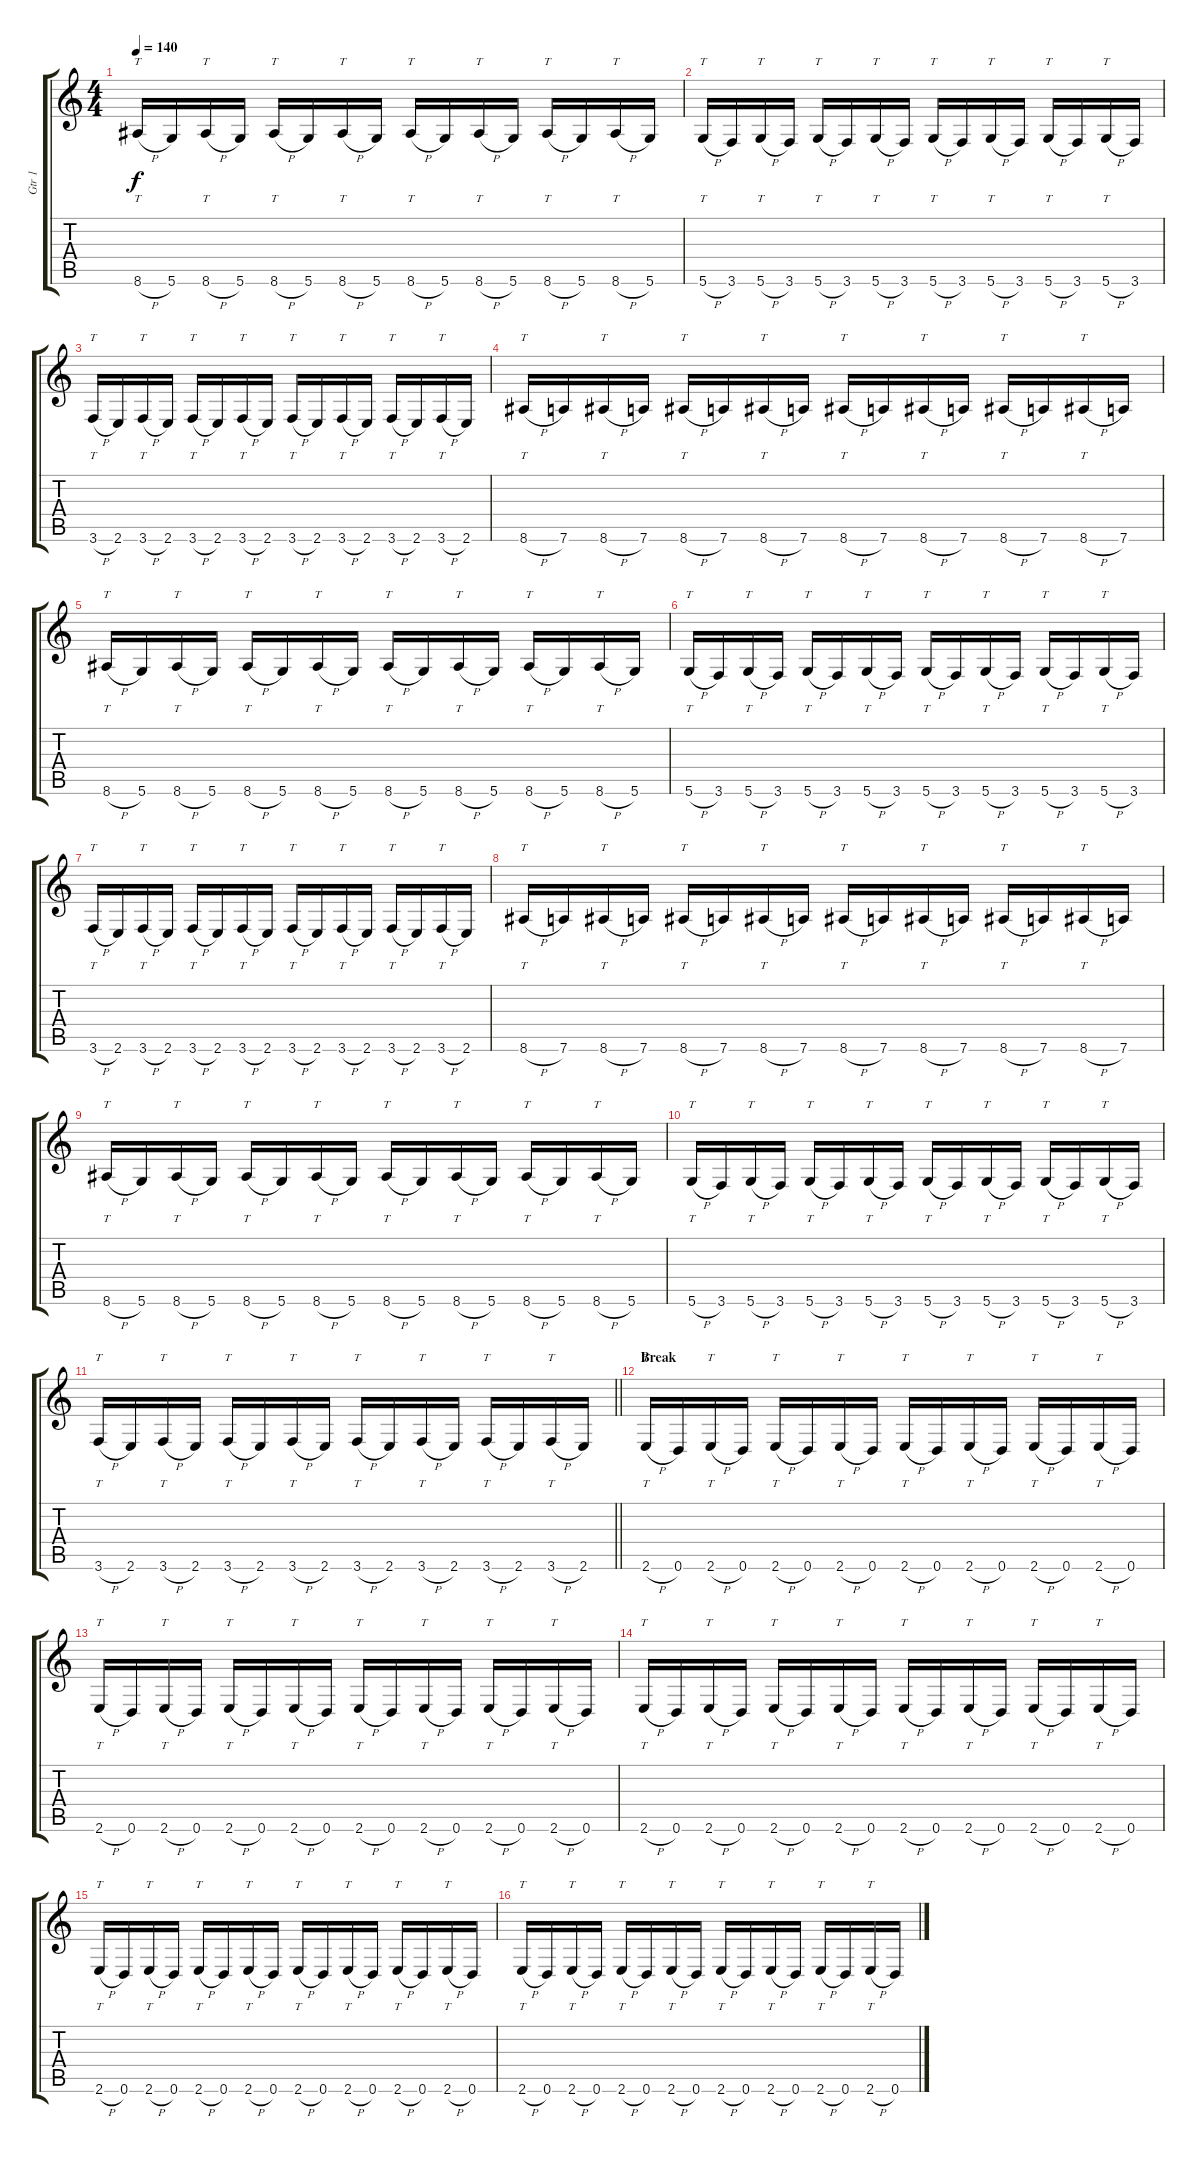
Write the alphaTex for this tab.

\track ("Gtr 1" "Gtr 1") {instrument distortionguitar}
\staff {score tabs}
\tuning (D4 A3 F3 C3 G2 D2) {hide}
\ts (4 4)
\tempo 140
\clef g2
\ks c
8.6{h}.16{tt dy f} 5.6.16 8.6{h}.16{tt} 5.6.16 8.6{h}.16{tt} 5.6.16 8.6{h}.16{tt} 5.6.16 8.6{h}.16{tt} 5.6.16 8.6{h}.16{tt} 5.6.16 8.6{h}.16{tt} 5.6.16 8.6{h}.16{tt} 5.6.16 |
5.6{h}.16{tt} 3.6.16 5.6{h}.16{tt} 3.6.16 5.6{h}.16{tt} 3.6.16 5.6{h}.16{tt} 3.6.16 5.6{h}.16{tt} 3.6.16 5.6{h}.16{tt} 3.6.16 5.6{h}.16{tt} 3.6.16 5.6{h}.16{tt} 3.6.16 |
3.6{h}.16{tt} 2.6.16 3.6{h}.16{tt} 2.6.16 3.6{h}.16{tt} 2.6.16 3.6{h}.16{tt} 2.6.16 3.6{h}.16{tt} 2.6.16 3.6{h}.16{tt} 2.6.16 3.6{h}.16{tt} 2.6.16 3.6{h}.16{tt} 2.6.16 |
8.6{h}.16{tt} 7.6.16 8.6{h}.16{tt} 7.6.16 8.6{h}.16{tt} 7.6.16 8.6{h}.16{tt} 7.6.16 8.6{h}.16{tt} 7.6.16 8.6{h}.16{tt} 7.6.16 8.6{h}.16{tt} 7.6.16 8.6{h}.16{tt} 7.6.16 |
8.6{h}.16{tt} 5.6.16 8.6{h}.16{tt} 5.6.16 8.6{h}.16{tt} 5.6.16 8.6{h}.16{tt} 5.6.16 8.6{h}.16{tt} 5.6.16 8.6{h}.16{tt} 5.6.16 8.6{h}.16{tt} 5.6.16 8.6{h}.16{tt} 5.6.16 |
5.6{h}.16{tt} 3.6.16 5.6{h}.16{tt} 3.6.16 5.6{h}.16{tt} 3.6.16 5.6{h}.16{tt} 3.6.16 5.6{h}.16{tt} 3.6.16 5.6{h}.16{tt} 3.6.16 5.6{h}.16{tt} 3.6.16 5.6{h}.16{tt} 3.6.16 |
3.6{h}.16{tt} 2.6.16 3.6{h}.16{tt} 2.6.16 3.6{h}.16{tt} 2.6.16 3.6{h}.16{tt} 2.6.16 3.6{h}.16{tt} 2.6.16 3.6{h}.16{tt} 2.6.16 3.6{h}.16{tt} 2.6.16 3.6{h}.16{tt} 2.6.16 |
8.6{h}.16{tt} 7.6.16 8.6{h}.16{tt} 7.6.16 8.6{h}.16{tt} 7.6.16 8.6{h}.16{tt} 7.6.16 8.6{h}.16{tt} 7.6.16 8.6{h}.16{tt} 7.6.16 8.6{h}.16{tt} 7.6.16 8.6{h}.16{tt} 7.6.16 |
8.6{h}.16{tt} 5.6.16 8.6{h}.16{tt} 5.6.16 8.6{h}.16{tt} 5.6.16 8.6{h}.16{tt} 5.6.16 8.6{h}.16{tt} 5.6.16 8.6{h}.16{tt} 5.6.16 8.6{h}.16{tt} 5.6.16 8.6{h}.16{tt} 5.6.16 |
5.6{h}.16{tt} 3.6.16 5.6{h}.16{tt} 3.6.16 5.6{h}.16{tt} 3.6.16 5.6{h}.16{tt} 3.6.16 5.6{h}.16{tt} 3.6.16 5.6{h}.16{tt} 3.6.16 5.6{h}.16{tt} 3.6.16 5.6{h}.16{tt} 3.6.16 |
\barLineRight lightlight
3.6{h}.16{tt} 2.6.16 3.6{h}.16{tt} 2.6.16 3.6{h}.16{tt} 2.6.16 3.6{h}.16{tt} 2.6.16 3.6{h}.16{tt} 2.6.16 3.6{h}.16{tt} 2.6.16 3.6{h}.16{tt} 2.6.16 3.6{h}.16{tt} 2.6.16 |
\section ("" "Break")
2.6{h}.16{tt} 0.6.16 2.6{h}.16{tt} 0.6.16 2.6{h}.16{tt} 0.6.16 2.6{h}.16{tt} 0.6.16 2.6{h}.16{tt} 0.6.16 2.6{h}.16{tt} 0.6.16 2.6{h}.16{tt} 0.6.16 2.6{h}.16{tt} 0.6.16 |
2.6{h}.16{tt} 0.6.16 2.6{h}.16{tt} 0.6.16 2.6{h}.16{tt} 0.6.16 2.6{h}.16{tt} 0.6.16 2.6{h}.16{tt} 0.6.16 2.6{h}.16{tt} 0.6.16 2.6{h}.16{tt} 0.6.16 2.6{h}.16{tt} 0.6.16 |
2.6{h}.16{tt} 0.6.16 2.6{h}.16{tt} 0.6.16 2.6{h}.16{tt} 0.6.16 2.6{h}.16{tt} 0.6.16 2.6{h}.16{tt} 0.6.16 2.6{h}.16{tt} 0.6.16 2.6{h}.16{tt} 0.6.16 2.6{h}.16{tt} 0.6.16 |
2.6{h}.16{tt} 0.6.16 2.6{h}.16{tt} 0.6.16 2.6{h}.16{tt} 0.6.16 2.6{h}.16{tt} 0.6.16 2.6{h}.16{tt} 0.6.16 2.6{h}.16{tt} 0.6.16 2.6{h}.16{tt} 0.6.16 2.6{h}.16{tt} 0.6.16 |
2.6{h}.16{tt} 0.6.16 2.6{h}.16{tt} 0.6.16 2.6{h}.16{tt} 0.6.16 2.6{h}.16{tt} 0.6.16 2.6{h}.16{tt} 0.6.16 2.6{h}.16{tt} 0.6.16 2.6{h}.16{tt} 0.6.16 2.6{h}.16{tt} 0.6.16
